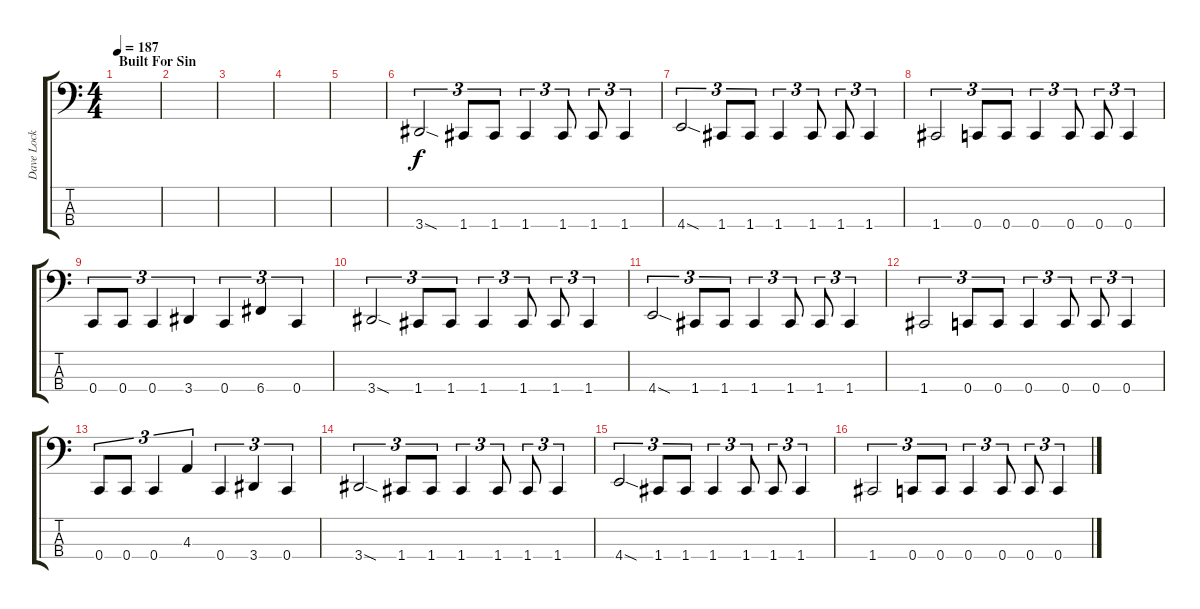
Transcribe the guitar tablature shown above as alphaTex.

\track ("Dave Lock (Bass)" "Dave Lock ") {instrument electricbassfinger}
\staff {score tabs}
\tuning (Eb2 Bb1 F1 C1) {hide}
\ts (4 4)
\section ("" "Built For Sin")
\tempo 187
\clef f4
\ks c
|
|
|
|
|
3.4{sod}.2{tu (3 2)} 1.4.8{tu (3 2)} 1.4.8{tu (3 2)} 1.4.4{tu (3 2)} 1.4.8{tu (3 2)} 1.4.8{tu (3 2)} 1.4.4{tu (3 2)} |
4.4{sod}.2{tu (3 2)} 1.4.8{tu (3 2)} 1.4.8{tu (3 2)} 1.4.4{tu (3 2)} 1.4.8{tu (3 2)} 1.4.8{tu (3 2)} 1.4.4{tu (3 2)} |
1.4.2{tu (3 2)} 0.4.8{tu (3 2)} 0.4.8{tu (3 2)} 0.4.4{tu (3 2)} 0.4.8{tu (3 2)} 0.4.8{tu (3 2)} 0.4.4{tu (3 2)} |
0.4.8{tu (3 2)} 0.4.8{tu (3 2)} 0.4.4{tu (3 2)} 3.4.4{tu (3 2)} 0.4.4{tu (3 2)} 6.4.4{tu (3 2)} 0.4.4{tu (3 2)} |
3.4{sod}.2{tu (3 2)} 1.4.8{tu (3 2)} 1.4.8{tu (3 2)} 1.4.4{tu (3 2)} 1.4.8{tu (3 2)} 1.4.8{tu (3 2)} 1.4.4{tu (3 2)} |
4.4{sod}.2{tu (3 2)} 1.4.8{tu (3 2)} 1.4.8{tu (3 2)} 1.4.4{tu (3 2)} 1.4.8{tu (3 2)} 1.4.8{tu (3 2)} 1.4.4{tu (3 2)} |
1.4.2{tu (3 2)} 0.4.8{tu (3 2)} 0.4.8{tu (3 2)} 0.4.4{tu (3 2)} 0.4.8{tu (3 2)} 0.4.8{tu (3 2)} 0.4.4{tu (3 2)} |
0.4.8{tu (3 2)} 0.4.8{tu (3 2)} 0.4.4{tu (3 2)} 4.3.4{tu (3 2)} 0.4.4{tu (3 2)} 3.4.4{tu (3 2)} 0.4.4{tu (3 2)} |
3.4{sod}.2{tu (3 2)} 1.4.8{tu (3 2)} 1.4.8{tu (3 2)} 1.4.4{tu (3 2)} 1.4.8{tu (3 2)} 1.4.8{tu (3 2)} 1.4.4{tu (3 2)} |
4.4{sod}.2{tu (3 2)} 1.4.8{tu (3 2)} 1.4.8{tu (3 2)} 1.4.4{tu (3 2)} 1.4.8{tu (3 2)} 1.4.8{tu (3 2)} 1.4.4{tu (3 2)} |
1.4.2{tu (3 2)} 0.4.8{tu (3 2)} 0.4.8{tu (3 2)} 0.4.4{tu (3 2)} 0.4.8{tu (3 2)} 0.4.8{tu (3 2)} 0.4.4{tu (3 2)}
